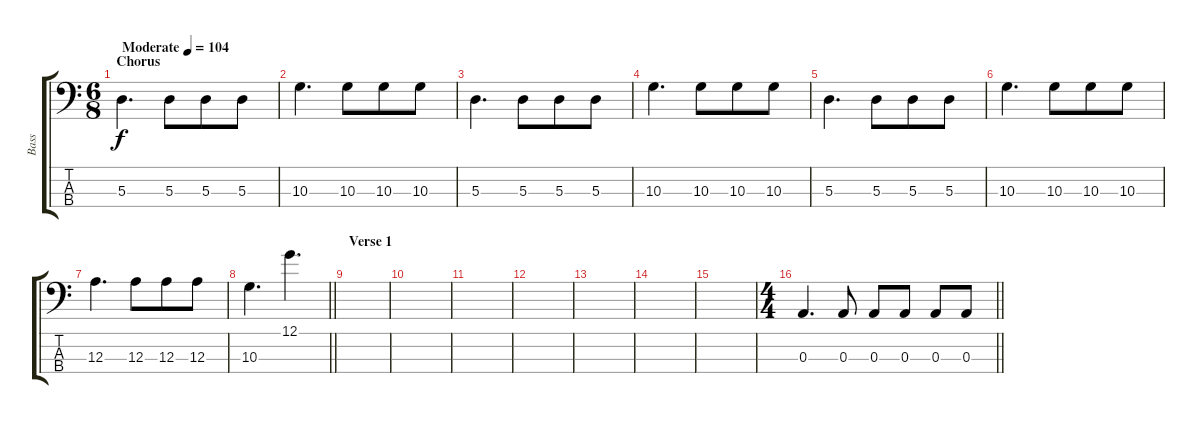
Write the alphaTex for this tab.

\track ("Bass" "Bass") {instrument electricbassfinger}
\staff {score tabs}
\tuning (G2 D2 A1 E1) {hide}
\ts (6 8)
\section ("" "Chorus")
\tempo (104 "Moderate")
\clef f4
\ks c
5.3.4{d dy f instrument electricbassfinger} 5.3.8 5.3.8 5.3.8 |
10.3.4{d} 10.3.8 10.3.8 10.3.8 |
5.3.4{d} 5.3.8 5.3.8 5.3.8 |
10.3.4{d} 10.3.8 10.3.8 10.3.8 |
5.3.4{d} 5.3.8 5.3.8 5.3.8 |
10.3.4{d} 10.3.8 10.3.8 10.3.8 |
12.3.4{d} 12.3.8 12.3.8 12.3.8 |
\barLineRight lightlight
10.3.4{d} 12.1.4{d} |
\section ("" "Verse 1")
|
|
|
|
|
|
|
\ts (4 4)
\barLineRight lightlight
0.3.4{d} 0.3.8 0.3.8 0.3.8 0.3.8 0.3.8
